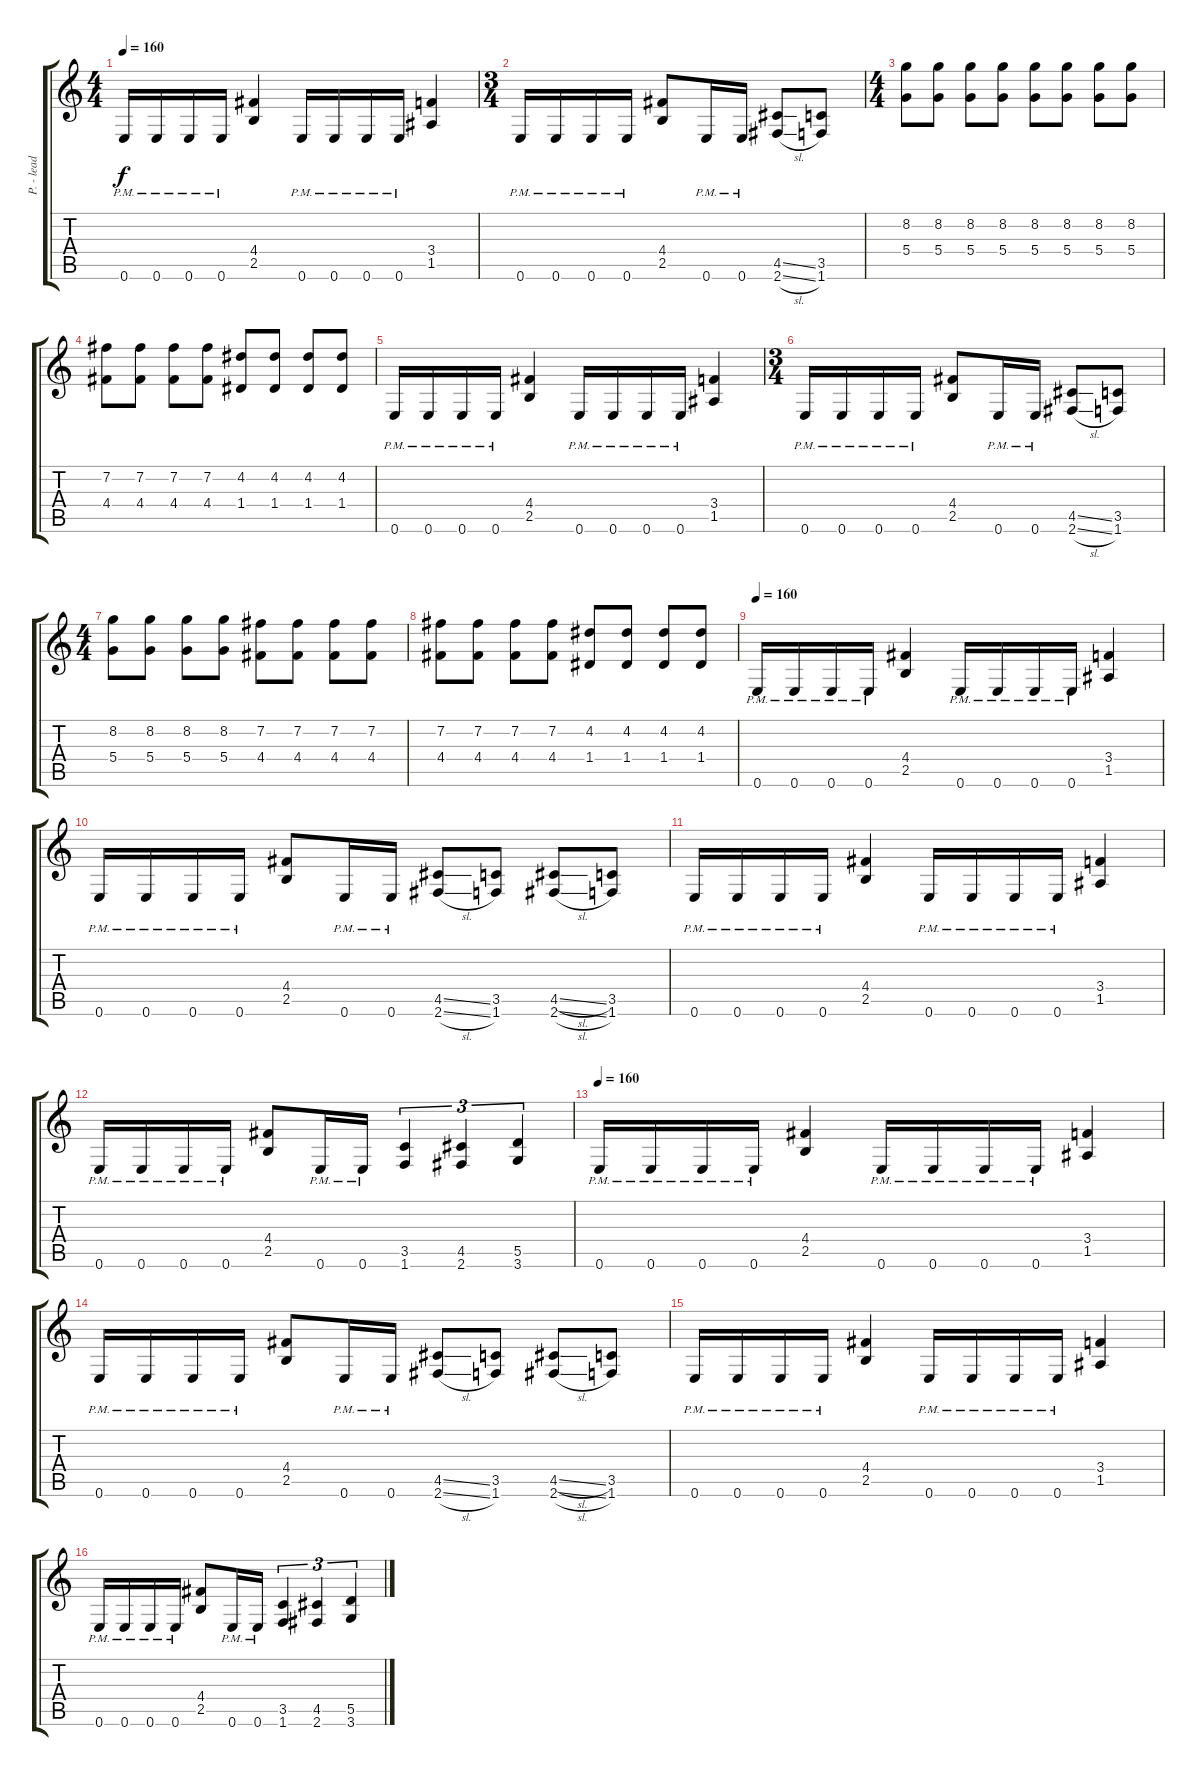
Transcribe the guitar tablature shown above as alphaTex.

\track ("P. - lead guitar" "P. - lead ") {instrument distortionguitar}
\staff {score tabs}
\tuning (E4 B3 G3 D3 A2 E2) {hide}
\ts (4 4)
\tempo 160
\clef g2
\ks c
0.6{pm}.16{dy f} 0.6{pm}.16 0.6{pm}.16 0.6{pm}.16 (4.4 2.5).4 0.6{pm}.16 0.6{pm}.16 0.6{pm}.16 0.6{pm}.16 (3.4 1.5).4 |
\ts (3 4)
0.6{pm}.16 0.6{pm}.16 0.6{pm}.16 0.6{pm}.16 (4.4 2.5).8 0.6{pm}.16 0.6{pm}.16 (4.5{ss} 2.6{sl}).8 (3.5 1.6).8 |
\ts (4 4)
(8.2 5.4).8 (8.2 5.4).8 (8.2 5.4).8 (8.2 5.4).8 (8.2 5.4).8 (8.2 5.4).8 (8.2 5.4).8 (8.2 5.4).8 |
(7.2 4.4).8 (7.2 4.4).8 (7.2 4.4).8 (7.2 4.4).8 (4.2 1.4).8 (4.2 1.4).8 (4.2 1.4).8 (4.2 1.4).8 |
0.6{pm}.16 0.6{pm}.16 0.6{pm}.16 0.6{pm}.16 (4.4 2.5).4 0.6{pm}.16 0.6{pm}.16 0.6{pm}.16 0.6{pm}.16 (3.4 1.5).4 |
\ts (3 4)
0.6{pm}.16 0.6{pm}.16 0.6{pm}.16 0.6{pm}.16 (4.4 2.5).8 0.6{pm}.16 0.6{pm}.16 (4.5{ss} 2.6{sl}).8 (3.5 1.6).8 |
\ts (4 4)
(8.2 5.4).8 (8.2 5.4).8 (8.2 5.4).8 (8.2 5.4).8 (7.2 4.4).8 (7.2 4.4).8 (7.2 4.4).8 (7.2 4.4).8 |
(7.2 4.4).8 (7.2 4.4).8 (7.2 4.4).8 (7.2 4.4).8 (4.2 1.4).8 (4.2 1.4).8 (4.2 1.4).8 (4.2 1.4).8 |
\tempo 160
0.6{pm}.16 0.6{pm}.16 0.6{pm}.16 0.6{pm}.16 (4.4 2.5).4 0.6{pm}.16 0.6{pm}.16 0.6{pm}.16 0.6{pm}.16 (3.4 1.5).4 |
0.6{pm}.16 0.6{pm}.16 0.6{pm}.16 0.6{pm}.16 (4.4 2.5).8 0.6{pm}.16 0.6{pm}.16 (4.5{ss} 2.6{sl}).8 (3.5 1.6).8 (4.5{sl} 2.6{sl}).8 (3.5 1.6).8 |
0.6{pm}.16 0.6{pm}.16 0.6{pm}.16 0.6{pm}.16 (4.4 2.5).4 0.6{pm}.16 0.6{pm}.16 0.6{pm}.16 0.6{pm}.16 (3.4 1.5).4 |
0.6{pm}.16 0.6{pm}.16 0.6{pm}.16 0.6{pm}.16 (4.4 2.5).8 0.6{pm}.16 0.6{pm}.16 (3.5 1.6).4{tu (3 2)} (4.5 2.6).4{tu (3 2)} (5.5 3.6).4{tu (3 2)} |
\tempo 160
0.6{pm}.16 0.6{pm}.16 0.6{pm}.16 0.6{pm}.16 (4.4 2.5).4 0.6{pm}.16 0.6{pm}.16 0.6{pm}.16 0.6{pm}.16 (3.4 1.5).4 |
0.6{pm}.16 0.6{pm}.16 0.6{pm}.16 0.6{pm}.16 (4.4 2.5).8 0.6{pm}.16 0.6{pm}.16 (4.5{ss} 2.6{sl}).8 (3.5 1.6).8 (4.5{sl} 2.6{sl}).8 (3.5 1.6).8 |
0.6{pm}.16 0.6{pm}.16 0.6{pm}.16 0.6{pm}.16 (4.4 2.5).4 0.6{pm}.16 0.6{pm}.16 0.6{pm}.16 0.6{pm}.16 (3.4 1.5).4 |
0.6{pm}.16 0.6{pm}.16 0.6{pm}.16 0.6{pm}.16 (4.4 2.5).8 0.6{pm}.16 0.6{pm}.16 (3.5 1.6).4{tu (3 2)} (4.5 2.6).4{tu (3 2)} (5.5 3.6).4{tu (3 2)}
